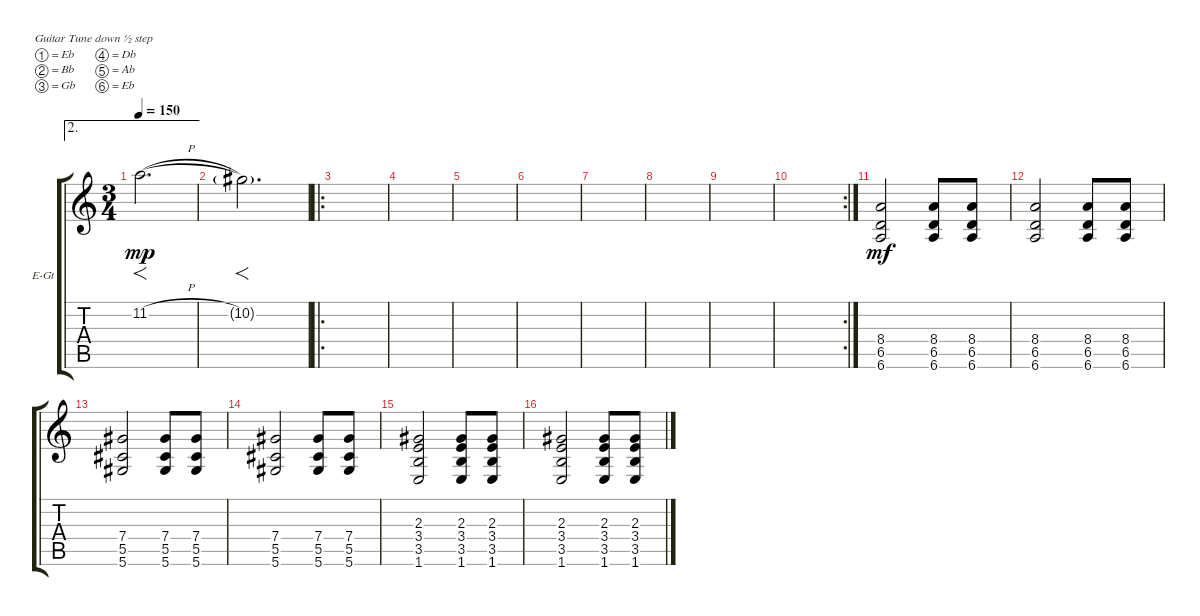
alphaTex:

\defaultSystemsLayout 4
\bracketExtendMode groupsimilarinstruments
\firstSystemTrackNameOrientation horizontal
\otherSystemsTrackNameOrientation horizontal
\track ("Myles distorition" "E-Gt") {mute instrument distortionguitar}
\staff {score tabs}
\tuning (Eb4 Bb3 Gb3 Db3 Ab2 Eb2)
\ae 2
\ts (3 4)
\tempo 150
\clef g2
\scale
0.322917
\ks c
11.2{h}.2{f d dy mp legatoorigin} |
\scale
0.322917 10.2{g}.2{f d} |
\ro
\scale
0.373737 |
\scale
0.313131 |
\scale
0.313131 |
\scale
0.333333 |
\scale
0.333333 |
\scale
0.333333 |
\scale
0.322917 |
\rc 2
\scale
0.354167 |
\scale
0.322917 (6.6 6.5 8.4).2{dy mf} (6.6 6.5 8.4).8 (6.6 6.5 8.4).8 |
\scale
0.333333 (6.6 6.5 8.4).2 (6.6 6.5 8.4).8 (6.6 6.5 8.4).8 |
\scale
0.333333 (5.6 5.5 7.4).2 (5.6 5.5 7.4).8 (5.6 5.5 7.4).8 |
\scale
0.333333 (5.6 5.5 7.4).2 (5.6 5.5 7.4).8 (5.6 5.5 7.4).8 |
\scale
0.333333 (1.6 3.5 3.4 2.3).2 (1.6 3.5 3.4 2.3).8 (1.6 3.5 3.4 2.3).8 |
\scale
0.333333 (1.6 3.5 3.4 2.3).2 (1.6 3.5 3.4 2.3).8 (1.6 3.5 3.4 2.3).8
